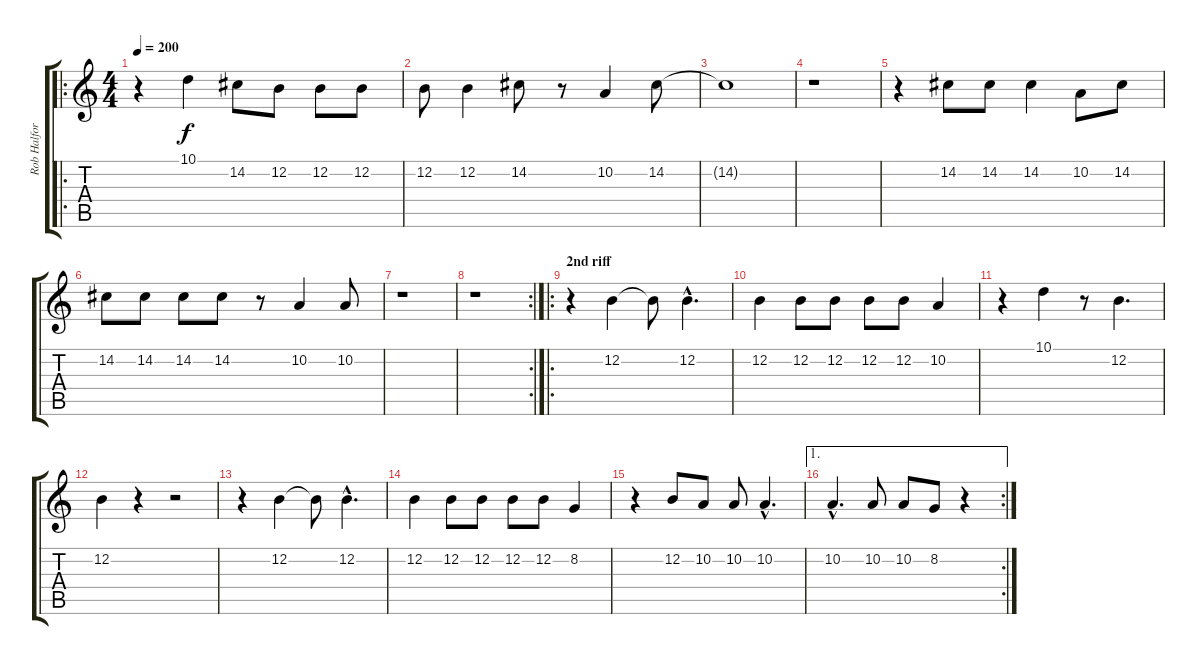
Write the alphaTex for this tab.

\track ("Rob Halford" "Rob Halfor") {instrument lead3calliope}
\staff {score tabs}
\tuning (E4 B3 G3 D3 A2 E2) {hide}
\ro
\ts (4 4)
\tempo 200
\clef g2
\ks c
r.4{dy f} 10.1.4 14.2.8 12.2.8 12.2.8 12.2.8 |
12.2.8 12.2.4 14.2.8 r.8 10.2.4 14.2.8 |
14.2{t}.1 |
r.1 |
r.4 14.2.8 14.2.8 14.2.4 10.2.8 14.2.8 |
14.2.8 14.2.8 14.2.8 14.2.8 r.8 10.2.4 10.2.8 |
r.1 |
\rc 2
r.1 |
\ro
\section ("" "2nd riff")
r.4 12.2.4 12.2{t}.8 12.2{hac}.4{d} |
12.2.4 12.2.8 12.2.8 12.2.8 12.2.8 10.2.4 |
r.4 10.1.4 r.8 12.2.4{d} |
12.2.4 r.4 r.2 |
r.4 12.2.4 12.2{t}.8 12.2{hac}.4{d} |
12.2.4 12.2.8 12.2.8 12.2.8 12.2.8 8.2.4 |
r.4 12.2.8 10.2.8 10.2.8 10.2{hac}.4{d} |
\ae 1
\rc 2
10.2{hac}.4{d} 10.2.8 10.2.8 8.2.8 r.4
